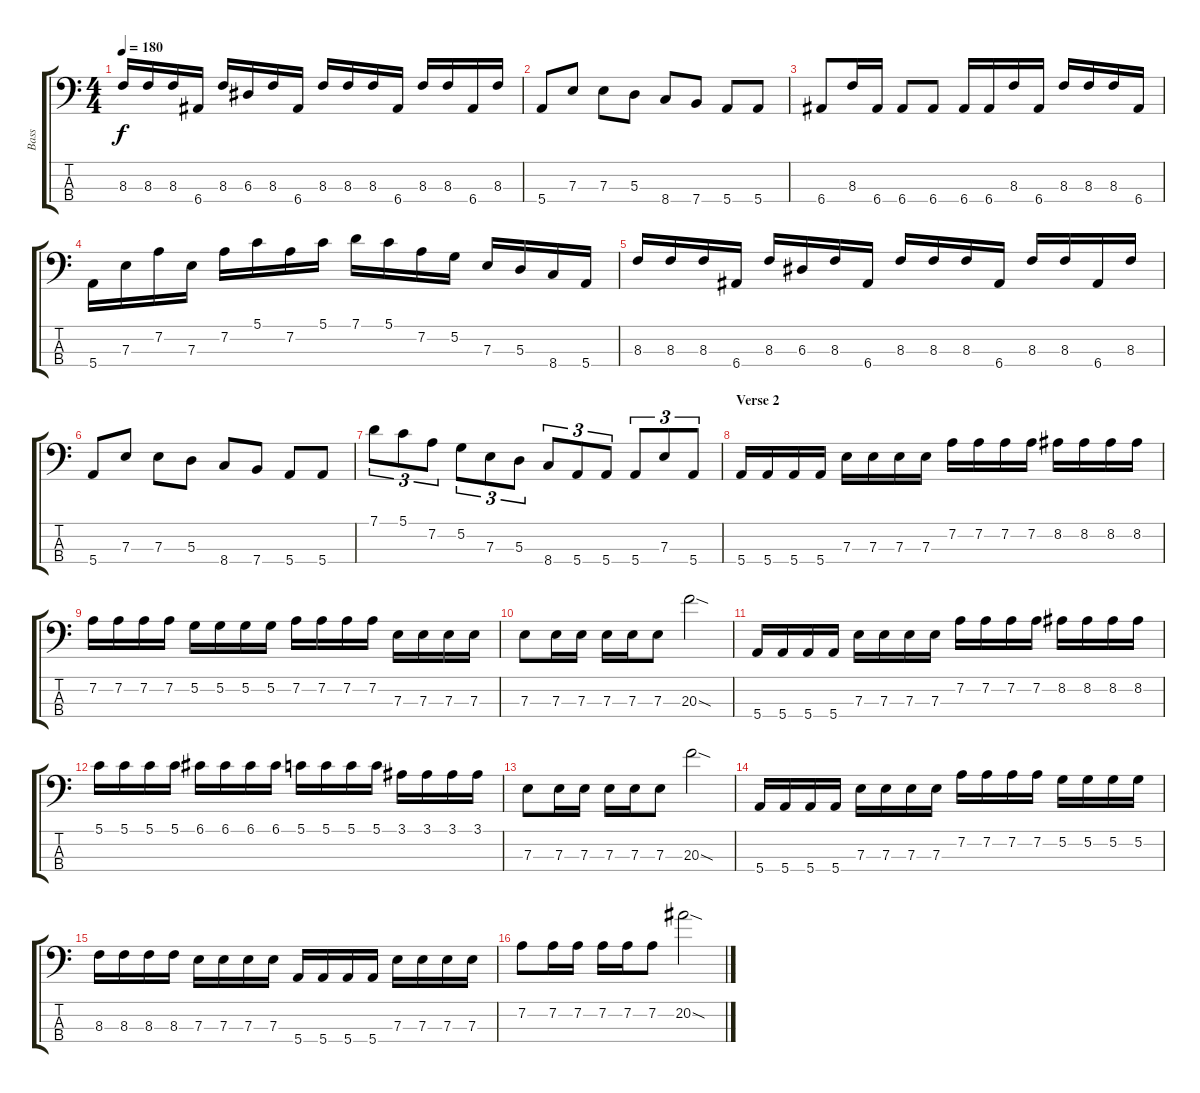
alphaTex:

\track ("Bass" "Bass") {instrument electricbassfinger}
\staff {score tabs}
\tuning (G2 D2 A1 E1) {hide}
\ts (4 4)
\tempo 180
\clef f4
\ks c
8.3.16{dy f} 8.3.16 8.3.16 6.4.16 8.3.16 6.3.16 8.3.16 6.4.16 8.3.16 8.3.16 8.3.16 6.4.16 8.3.16 8.3.16 6.4.16 8.3.16 |
5.4.8 7.3.8 7.3.8 5.3.8 8.4.8 7.4.8 5.4.8 5.4.8 |
6.4.8 8.3.16 6.4.16 6.4.8 6.4.8 6.4.16 6.4.16 8.3.16 6.4.16 8.3.16 8.3.16 8.3.16 6.4.16 |
5.4.16 7.3.16 7.2.16 7.3.16 7.2.16 5.1.16 7.2.16 5.1.16 7.1.16 5.1.16 7.2.16 5.2.16 7.3.16 5.3.16 8.4.16 5.4.16 |
8.3.16 8.3.16 8.3.16 6.4.16 8.3.16 6.3.16 8.3.16 6.4.16 8.3.16 8.3.16 8.3.16 6.4.16 8.3.16 8.3.16 6.4.16 8.3.16 |
5.4.8 7.3.8 7.3.8 5.3.8 8.4.8 7.4.8 5.4.8 5.4.8 |
7.1.8{tu (3 2)} 5.1.8{tu (3 2)} 7.2.8{tu (3 2)} 5.2.8{tu (3 2)} 7.3.8{tu (3 2)} 5.3.8{tu (3 2)} 8.4.8{tu (3 2)} 5.4.8{tu (3 2)} 5.4.8{tu (3 2)} 5.4.8{tu (3 2)} 7.3.8{tu (3 2)} 5.4.8{tu (3 2)} |
\section ("" "Verse 2")
5.4.16 5.4.16 5.4.16 5.4.16 7.3.16 7.3.16 7.3.16 7.3.16 7.2.16 7.2.16 7.2.16 7.2.16 8.2.16 8.2.16 8.2.16 8.2.16 |
7.2.16 7.2.16 7.2.16 7.2.16 5.2.16 5.2.16 5.2.16 5.2.16 7.2.16 7.2.16 7.2.16 7.2.16 7.3.16 7.3.16 7.3.16 7.3.16 |
7.3.8 7.3.16 7.3.16 7.3.16 7.3.16 7.3.8 20.3{sod}.2 |
5.4.16 5.4.16 5.4.16 5.4.16 7.3.16 7.3.16 7.3.16 7.3.16 7.2.16 7.2.16 7.2.16 7.2.16 8.2.16 8.2.16 8.2.16 8.2.16 |
5.1.16 5.1.16 5.1.16 5.1.16 6.1.16 6.1.16 6.1.16 6.1.16 5.1.16 5.1.16 5.1.16 5.1.16 3.1.16 3.1.16 3.1.16 3.1.16 |
7.3.8 7.3.16 7.3.16 7.3.16 7.3.16 7.3.8 20.3{sod}.2 |
5.4.16 5.4.16 5.4.16 5.4.16 7.3.16 7.3.16 7.3.16 7.3.16 7.2.16 7.2.16 7.2.16 7.2.16 5.2.16 5.2.16 5.2.16 5.2.16 |
8.3.16 8.3.16 8.3.16 8.3.16 7.3.16 7.3.16 7.3.16 7.3.16 5.4.16 5.4.16 5.4.16 5.4.16 7.3.16 7.3.16 7.3.16 7.3.16 |
7.2.8 7.2.16 7.2.16 7.2.16 7.2.16 7.2.8 20.2{sod}.2
